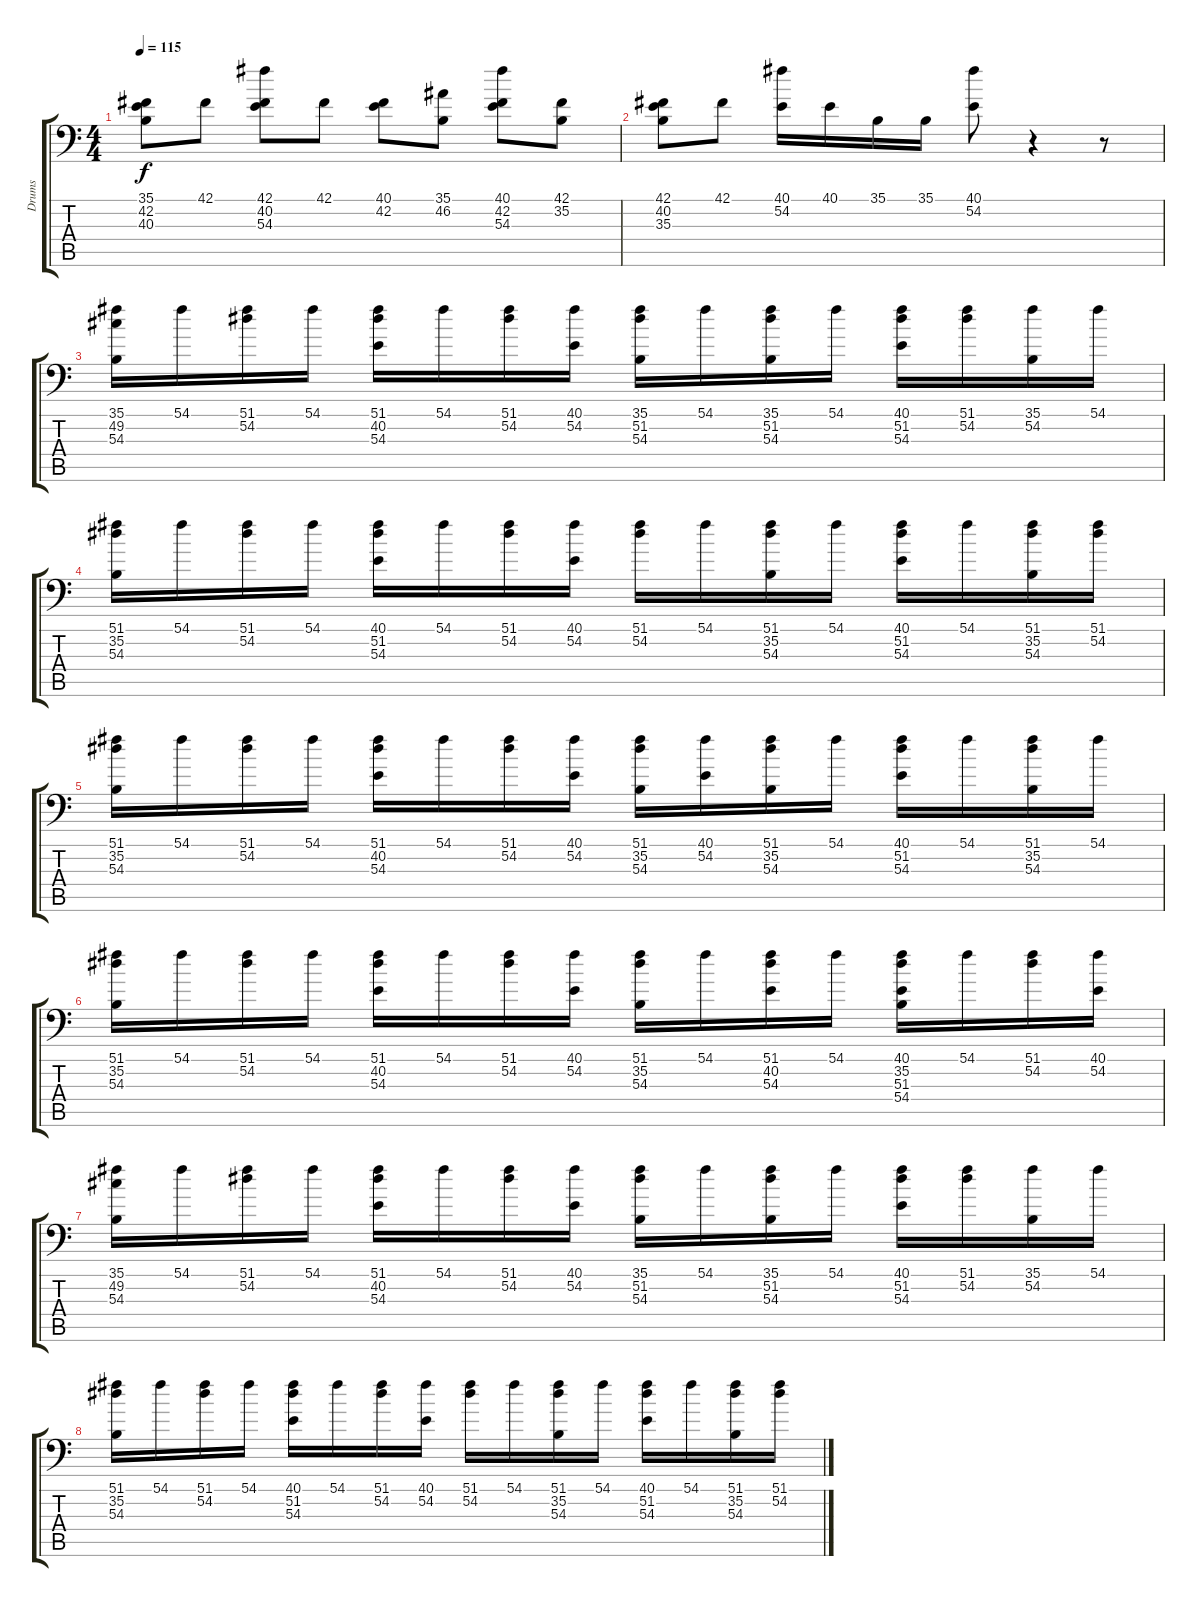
\track ("Drums" "Drums") {instrument acousticgrandpiano}
\staff {score tabs}
\tuning (C-1 C-1 C-1 C-1 C-1 C-1) {hide}
\ts (4 4)
\tempo 115
\clef f4
\ks c
(35.1 42.2 40.3).8{dy f} 42.1.8 (42.1 40.2 54.3).8 42.1.8 (40.1 42.2).8 (35.1 46.2).8 (40.1 42.2 54.3).8 (42.1 35.2).8 |
(42.1 40.2 35.3).8 42.1.8 (40.1 54.2).16 40.1.16 35.1.16 35.1.16 (40.1 54.2).8 r.4 r.8 |
(35.1 49.2 54.3).16 54.1.16 (51.1 54.2).16 54.1.16 (51.1 40.2 54.3).16 54.1.16 (51.1 54.2).16 (40.1 54.2).16 (35.1 51.2 54.3).16 54.1.16 (35.1 51.2 54.3).16 54.1.16 (40.1 51.2 54.3).16 (51.1 54.2).16 (35.1 54.2).16 54.1.16 |
(51.1 35.2 54.3).16 54.1.16 (51.1 54.2).16 54.1.16 (40.1 51.2 54.3).16 54.1.16 (51.1 54.2).16 (40.1 54.2).16 (51.1 54.2).16 54.1.16 (51.1 35.2 54.3).16 54.1.16 (40.1 51.2 54.3).16 54.1.16 (51.1 35.2 54.3).16 (51.1 54.2).16 |
(51.1 35.2 54.3).16 54.1.16 (51.1 54.2).16 54.1.16 (51.1 40.2 54.3).16 54.1.16 (51.1 54.2).16 (40.1 54.2).16 (51.1 35.2 54.3).16 (40.1 54.2).16 (51.1 35.2 54.3).16 54.1.16 (40.1 51.2 54.3).16 54.1.16 (51.1 35.2 54.3).16 54.1.16 |
(51.1 35.2 54.3).16 54.1.16 (51.1 54.2).16 54.1.16 (51.1 40.2 54.3).16 54.1.16 (51.1 54.2).16 (40.1 54.2).16 (51.1 35.2 54.3).16 54.1.16 (51.1 40.2 54.3).16 54.1.16 (40.1 35.2 51.3 54.4).16 54.1.16 (51.1 54.2).16 (40.1 54.2).16 |
(35.1 49.2 54.3).16 54.1.16 (51.1 54.2).16 54.1.16 (51.1 40.2 54.3).16 54.1.16 (51.1 54.2).16 (40.1 54.2).16 (35.1 51.2 54.3).16 54.1.16 (35.1 51.2 54.3).16 54.1.16 (40.1 51.2 54.3).16 (51.1 54.2).16 (35.1 54.2).16 54.1.16 |
(51.1 35.2 54.3).16 54.1.16 (51.1 54.2).16 54.1.16 (40.1 51.2 54.3).16 54.1.16 (51.1 54.2).16 (40.1 54.2).16 (51.1 54.2).16 54.1.16 (51.1 35.2 54.3).16 54.1.16 (40.1 51.2 54.3).16 54.1.16 (51.1 35.2 54.3).16 (51.1 54.2).16
